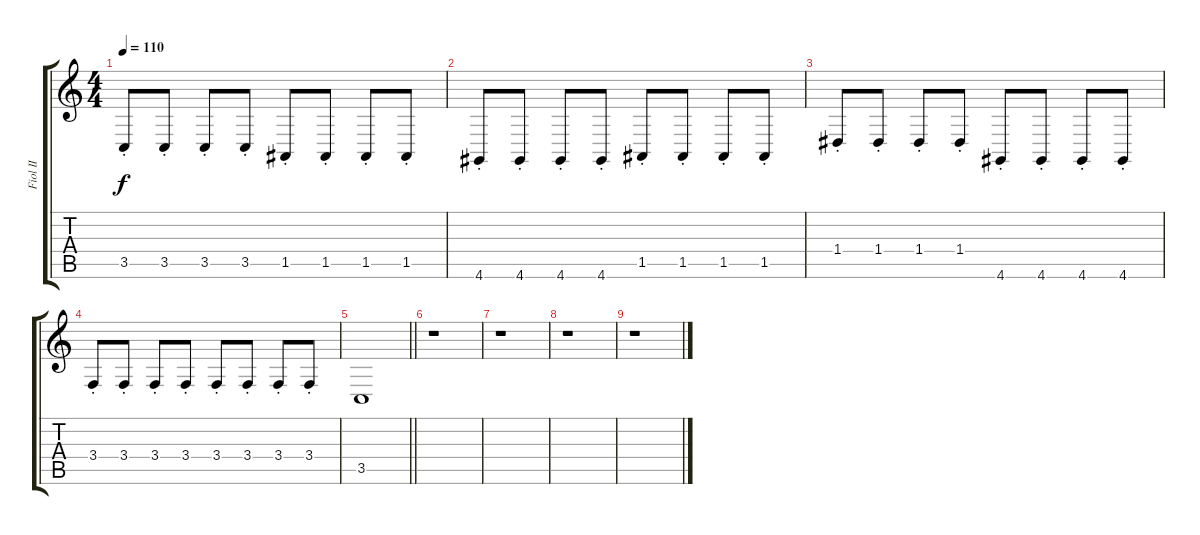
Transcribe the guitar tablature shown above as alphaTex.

\track ("Fiol II" "Fiol II") {instrument violin}
\staff {score tabs}
\tuning (E4 B3 G3 D3 A2 E2) {hide}
\ts (4 4)
\tempo 110
\clef g2
\ks c
3.5{st}.8{dy f} 3.5{st}.8 3.5{st}.8 3.5{st}.8 1.5{st}.8 1.5{st}.8 1.5{st}.8 1.5{st}.8 |
4.6{st}.8 4.6{st}.8 4.6{st}.8 4.6{st}.8 1.5{st}.8 1.5{st}.8 1.5{st}.8 1.5{st}.8 |
1.4{st}.8 1.4{st}.8 1.4{st}.8 1.4{st}.8 4.6{st}.8 4.6{st}.8 4.6{st}.8 4.6{st}.8 |
3.4{st}.8 3.4{st}.8 3.4{st}.8 3.4{st}.8 3.4{st}.8 3.4{st}.8 3.4{st}.8 3.4{st}.8 |
\barLineRight lightlight
3.5.1 |
r.1 |
r.1 |
r.1 |
r.1
